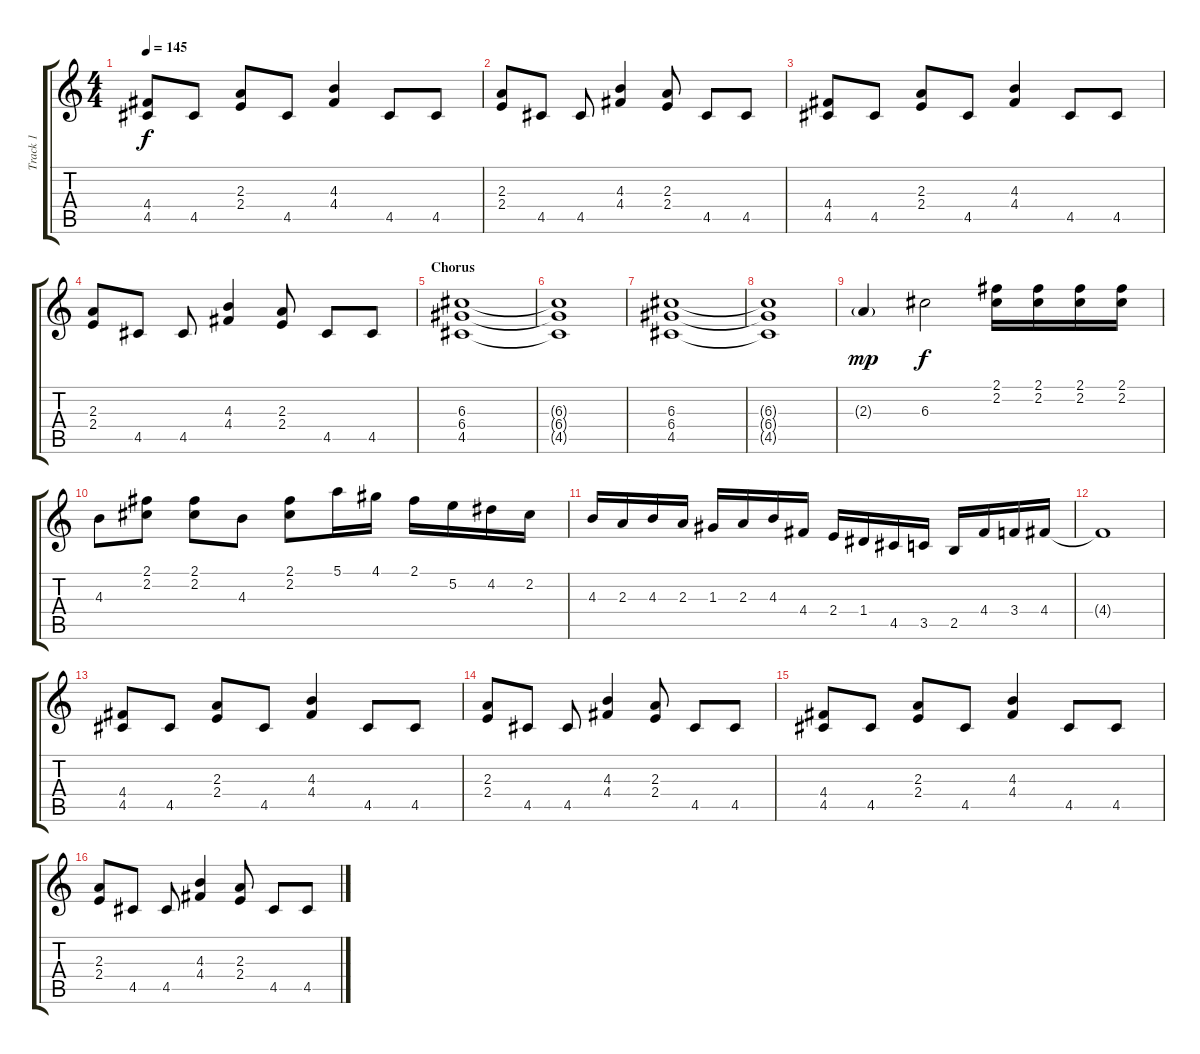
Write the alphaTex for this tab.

\track ("Track 1" "Track 1") {instrument distortionguitar}
\staff {score tabs}
\tuning (E4 B3 G3 D3 A2 E2) {hide}
\ts (4 4)
\tempo 145
\clef g2
\ks c
(4.4 4.5).8{dy f} 4.5.8 (2.3 2.4).8 4.5.8 (4.3 4.4).4 4.5.8 4.5.8 |
(2.3 2.4).8 4.5.8 4.5.8 (4.3 4.4).4 (2.3 2.4).8 4.5.8 4.5.8 |
(4.4 4.5).8 4.5.8 (2.3 2.4).8 4.5.8 (4.3 4.4).4 4.5.8 4.5.8 |
(2.3 2.4).8 4.5.8 4.5.8 (4.3 4.4).4 (2.3 2.4).8 4.5.8 4.5.8 |
\section ("" "Chorus")
(6.3 6.4 4.5).1 |
(6.3{t} 6.4{t} 4.5{t}).1 |
(6.3 6.4 4.5).1 |
(6.3{t} 6.4{t} 4.5{t}).1 |
2.3{g}.4{dy mp} 6.3.2{dy f} (2.1 2.2).16 (2.1 2.2).16 (2.1 2.2).16 (2.1 2.2).16 |
4.3.8 (2.1 2.2).8 (2.1 2.2).8 4.3.8 (2.1 2.2).8 5.1.16 4.1.16 2.1.16 5.2.16 4.2.16 2.2.16 |
4.3.16 2.3.16 4.3.16 2.3.16 1.3.16 2.3.16 4.3.16 4.4.16 2.4.16 1.4.16 4.5.16 3.5.16 2.5.16 4.4.16 3.4.16 4.4.16 |
4.4{t}.1 |
(4.4 4.5).8 4.5.8 (2.3 2.4).8 4.5.8 (4.3 4.4).4 4.5.8 4.5.8 |
(2.3 2.4).8 4.5.8 4.5.8 (4.3 4.4).4 (2.3 2.4).8 4.5.8 4.5.8 |
(4.4 4.5).8 4.5.8 (2.3 2.4).8 4.5.8 (4.3 4.4).4 4.5.8 4.5.8 |
(2.3 2.4).8 4.5.8 4.5.8 (4.3 4.4).4 (2.3 2.4).8 4.5.8 4.5.8
